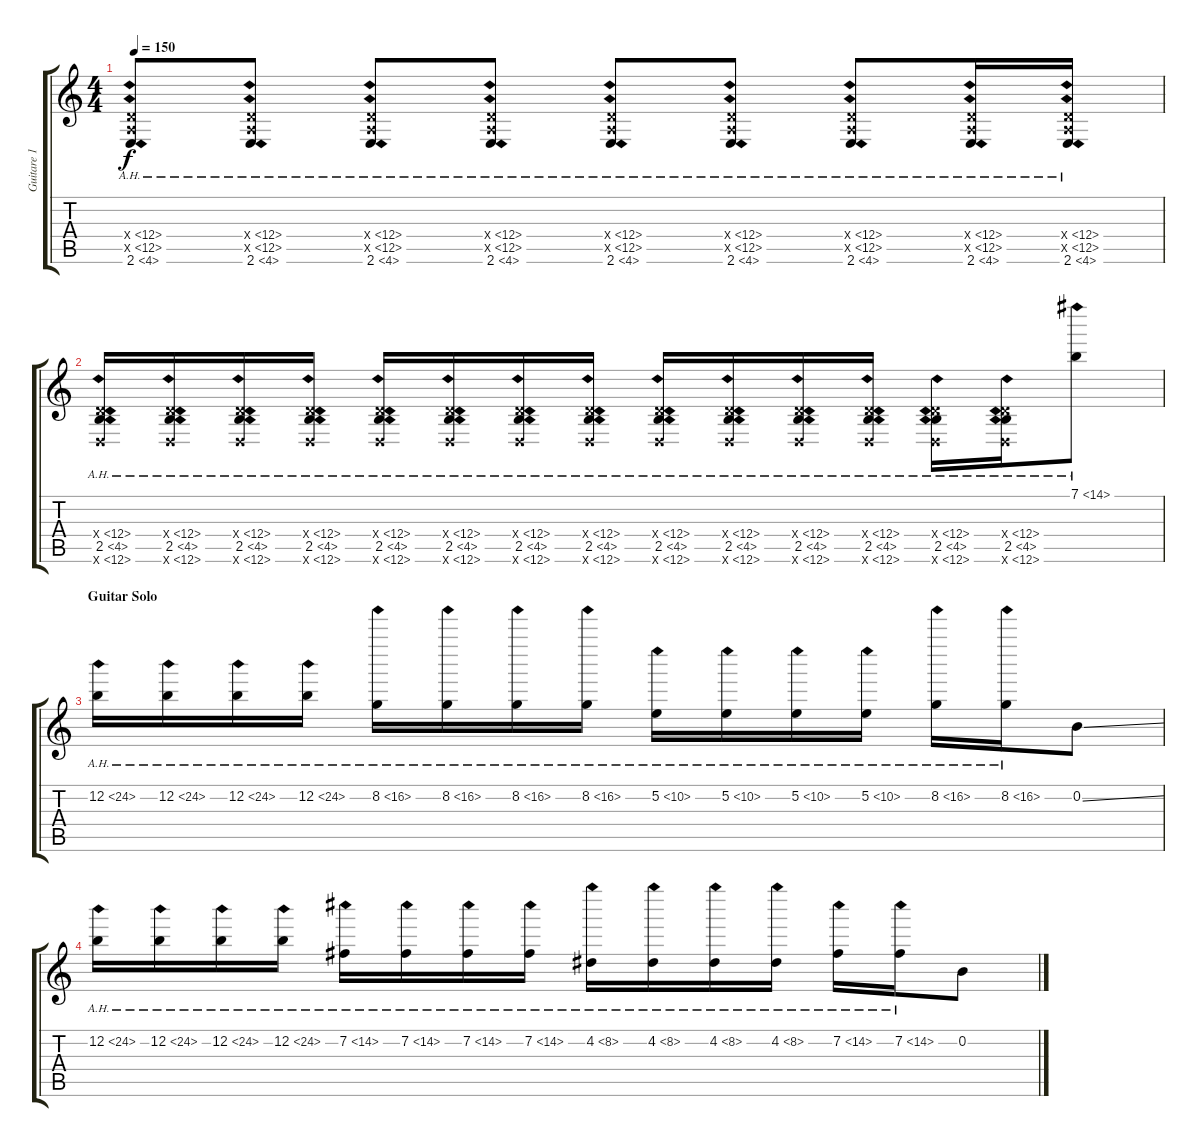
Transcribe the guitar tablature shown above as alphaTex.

\track ("Guitare 1" "Guitare 1") {instrument overdrivenguitar}
\staff {score tabs}
\tuning (E4 B3 G3 D3 A2 D2) {hide}
\ts (4 4)
\tempo 150
\clef g2
\ks c
(0.4{ah 12 x} 0.5{ah 12 x} 2.6{ah 2}).8{dy f} (0.4{ah 12 x} 0.5{ah 12 x} 2.6{ah 2}).8 (0.4{ah 12 x} 0.5{ah 12 x} 2.6{ah 2}).8 (0.4{ah 12 x} 0.5{ah 12 x} 2.6{ah 2}).8 (0.4{ah 12 x} 0.5{ah 12 x} 2.6{ah 2}).8 (0.4{ah 12 x} 0.5{ah 12 x} 2.6{ah 2}).8 (0.4{ah 12 x} 0.5{ah 12 x} 2.6{ah 2}).8 (0.4{ah 12 x} 0.5{ah 12 x} 2.6{ah 2}).16 (0.4{ah 12 x} 0.5{ah 12 x} 2.6{ah 2}).16 |
(0.4{ah 12 x} 2.5{ah 2} 0.6{ah 12 x}).16 (0.4{ah 12 x} 2.5{ah 2} 0.6{ah 12 x}).16 (0.4{ah 12 x} 2.5{ah 2} 0.6{ah 12 x}).16 (0.4{ah 12 x} 2.5{ah 2} 0.6{ah 12 x}).16 (0.4{ah 12 x} 2.5{ah 2} 0.6{ah 12 x}).16 (0.4{ah 12 x} 2.5{ah 2} 0.6{ah 12 x}).16 (0.4{ah 12 x} 2.5{ah 2} 0.6{ah 12 x}).16 (0.4{ah 12 x} 2.5{ah 2} 0.6{ah 12 x}).16 (0.4{ah 12 x} 2.5{ah 2} 0.6{ah 12 x}).16 (0.4{ah 12 x} 2.5{ah 2} 0.6{ah 12 x}).16 (0.4{ah 12 x} 2.5{ah 2} 0.6{ah 12 x}).16 (0.4{ah 12 x} 2.5{ah 2} 0.6{ah 12 x}).16 (0.4{ah 12 x} 2.5{ah 2} 0.6{ah 12 x}).16 (0.4{ah 12 x} 2.5{ah 2} 0.6{ah 12 x}).16 7.1{ah 7}.8 |
\section ("" "Guitar Solo")
12.2{ah 12}.16 12.2{ah 12}.16 12.2{ah 12}.16 12.2{ah 12}.16 8.2{ah 8}.16 8.2{ah 8}.16 8.2{ah 8}.16 8.2{ah 8}.16 5.2{ah 5}.16 5.2{ah 5}.16 5.2{ah 5}.16 5.2{ah 5}.16 8.2{ah 8}.16 8.2{ah 8}.16 0.2{ss}.8 |
12.2{ah 12}.16 12.2{ah 12}.16 12.2{ah 12}.16 12.2{ah 12}.16 7.2{ah 7}.16 7.2{ah 7}.16 7.2{ah 7}.16 7.2{ah 7}.16 4.2{ah 4}.16 4.2{ah 4}.16 4.2{ah 4}.16 4.2{ah 4}.16 7.2{ah 7}.16 7.2{ah 7}.16 0.2{ss}.8
